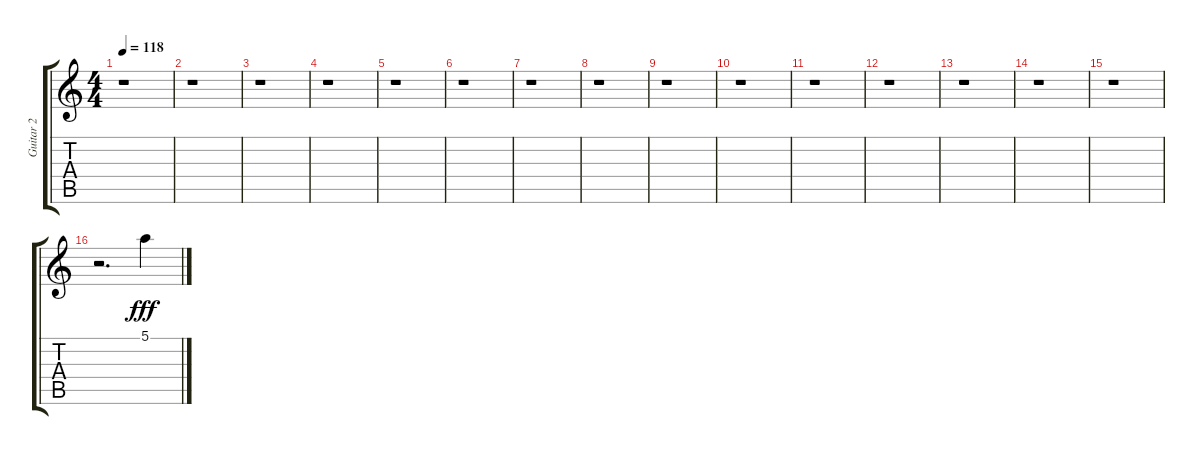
\track ("Guitar 2" "Guitar 2") {instrument distortionguitar}
\staff {score tabs}
\tuning (E4 B3 G3 D3 A2 E2) {hide}
\ts (4 4)
\tempo 118
\clef g2
\ks c
r.1{dy f} |
r.1 |
r.1 |
r.1 |
r.1 |
r.1 |
r.1 |
r.1 |
r.1 |
r.1 |
r.1 |
r.1 |
r.1 |
r.1 |
r.1 |
r.2{d} 5.1.4{dy fff}
